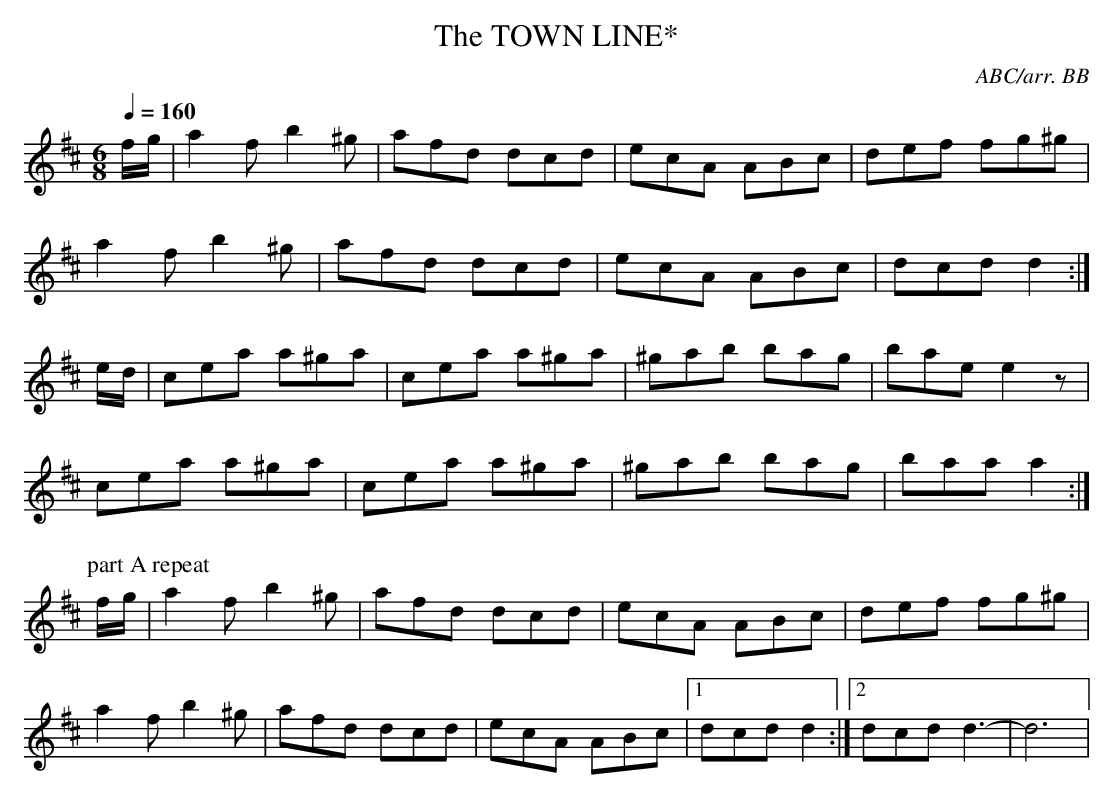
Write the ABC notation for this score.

X:1
T:TOWN LINE*, The
C:ABC/arr. BB
Q:1/4=160
M:6/8
L:1/8
K:D
f/g/|a2f b2^g|afd dcd|ecA ABc|def fg^g |
a2f b2^g|afd dcd|ecA ABc|dcd d2 :|
e/d/|cea a^ga|cea a^ga|^gab bag|bae e2z |
cea a^ga|cea a^ga|^gab bag|baa a2 :|
P:part A repeat
f/g/|a2f b2^g|afd dcd|ecA ABc|def fg^g |
a2f b2^g|afd dcd|ecA ABc|1dcd d2 :|2dcd d3- | d6 |
